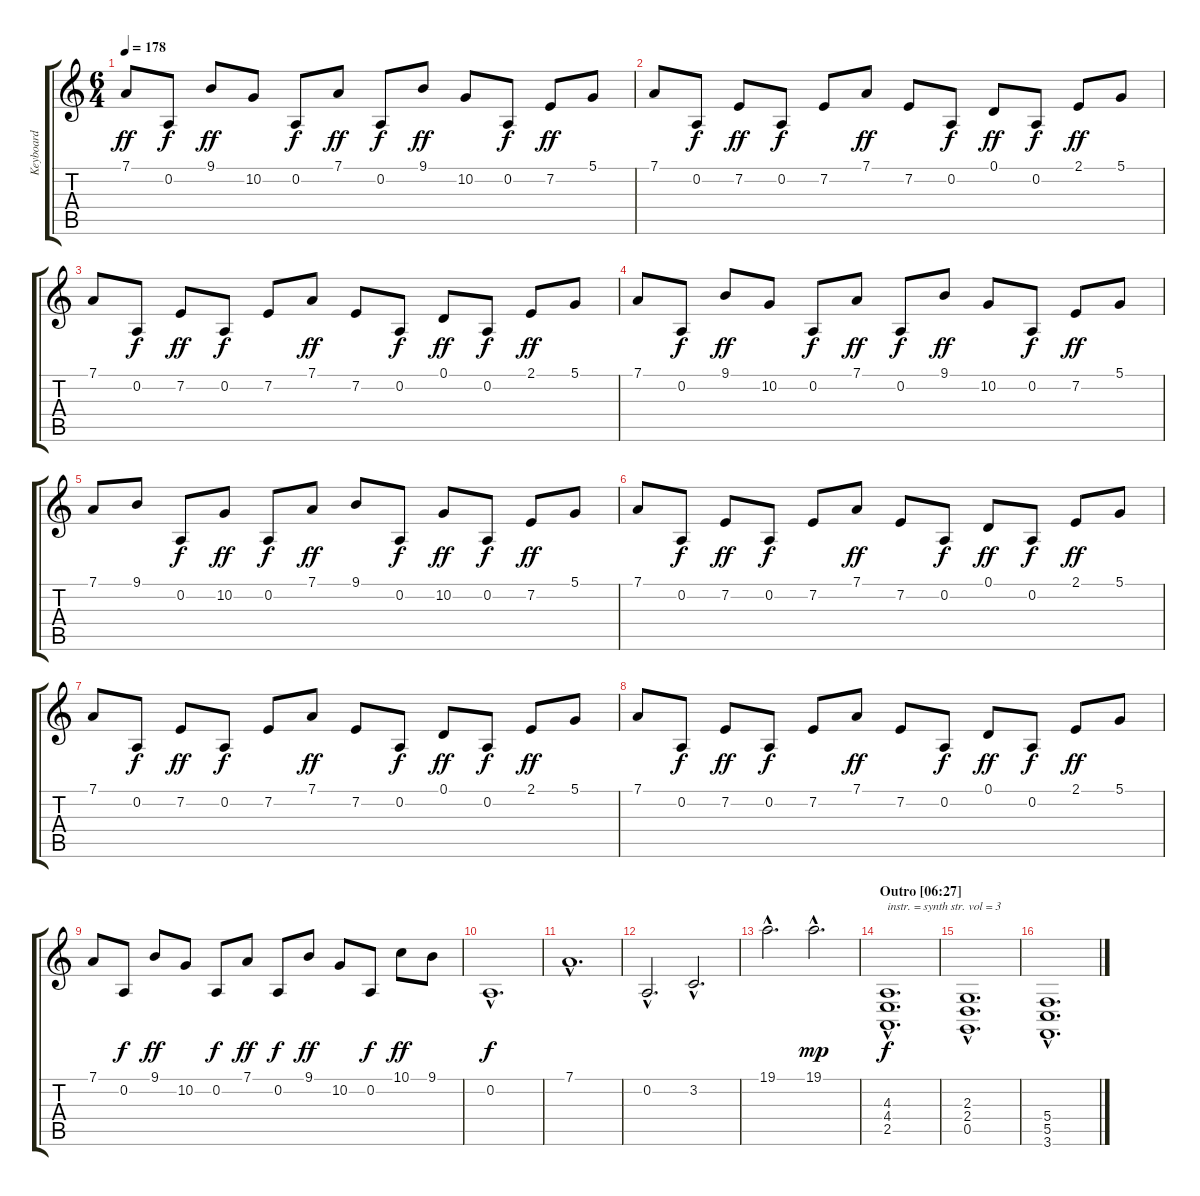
\track ("Keyboard" "Keyboard") {instrument lead2sawtooth}
\staff {score tabs}
\tuning (D4 A3 F3 C3 G2 D2) {hide}
\ts (6 4)
\tempo 178
\clef g2
\ks c
7.1.8{dy ff} 0.2.8{dy f} 9.1.8{dy ff} 10.2.8 0.2.8{dy f} 7.1.8{dy ff} 0.2.8{dy f} 9.1.8{dy ff} 10.2.8 0.2.8{dy f} 7.2.8{dy ff} 5.1.8 |
7.1.8 0.2.8{dy f} 7.2.8{dy ff} 0.2.8{dy f} 7.2.8 7.1.8{dy ff} 7.2.8 0.2.8{dy f} 0.1.8{dy ff} 0.2.8{dy f} 2.1.8{dy ff} 5.1.8 |
7.1.8 0.2.8{dy f} 7.2.8{dy ff} 0.2.8{dy f} 7.2.8 7.1.8{dy ff} 7.2.8 0.2.8{dy f} 0.1.8{dy ff} 0.2.8{dy f} 2.1.8{dy ff} 5.1.8 |
7.1.8 0.2.8{dy f} 9.1.8{dy ff} 10.2.8 0.2.8{dy f} 7.1.8{dy ff} 0.2.8{dy f} 9.1.8{dy ff} 10.2.8 0.2.8{dy f} 7.2.8{dy ff} 5.1.8 |
7.1.8 9.1.8 0.2.8{dy f} 10.2.8{dy ff} 0.2.8{dy f} 7.1.8{dy ff} 9.1.8 0.2.8{dy f} 10.2.8{dy ff} 0.2.8{dy f} 7.2.8{dy ff} 5.1.8 |
\section ("" "")
7.1.8 0.2.8{dy f} 7.2.8{dy ff} 0.2.8{dy f} 7.2.8 7.1.8{dy ff} 7.2.8 0.2.8{dy f} 0.1.8{dy ff} 0.2.8{dy f} 2.1.8{dy ff} 5.1.8 |
7.1.8 0.2.8{dy f} 7.2.8{dy ff} 0.2.8{dy f} 7.2.8 7.1.8{dy ff} 7.2.8 0.2.8{dy f} 0.1.8{dy ff} 0.2.8{dy f} 2.1.8{dy ff} 5.1.8 |
7.1.8 0.2.8{dy f} 7.2.8{dy ff} 0.2.8{dy f} 7.2.8 7.1.8{dy ff} 7.2.8 0.2.8{dy f} 0.1.8{dy ff} 0.2.8{dy f} 2.1.8{dy ff} 5.1.8 |
7.1.8 0.2.8{dy f} 9.1.8{dy ff} 10.2.8 0.2.8{dy f} 7.1.8{dy ff} 0.2.8{dy f} 9.1.8{dy ff} 10.2.8 0.2.8{dy f} 10.1.8{dy ff} 9.1.8 |
0.2{hac}.1{d dy f} |
7.1{hac}.1{d} |
0.2{hac}.2{d} 3.2{hac}.2{d} |
19.1{hac}.2{d} 19.1{hac}.2{d dy mp} |
\section ("" "Outro [06:27]")
(4.3{hac} 4.4{hac} 2.5{hac}).1{d txt "instr. = synth str. vol = 3" dy f volume 3 instrument synthstrings1} |
(2.3{hac} 2.4{hac} 0.5{hac}).1{d} |
(5.4{hac} 5.5{hac} 3.6{hac}).1{d}
